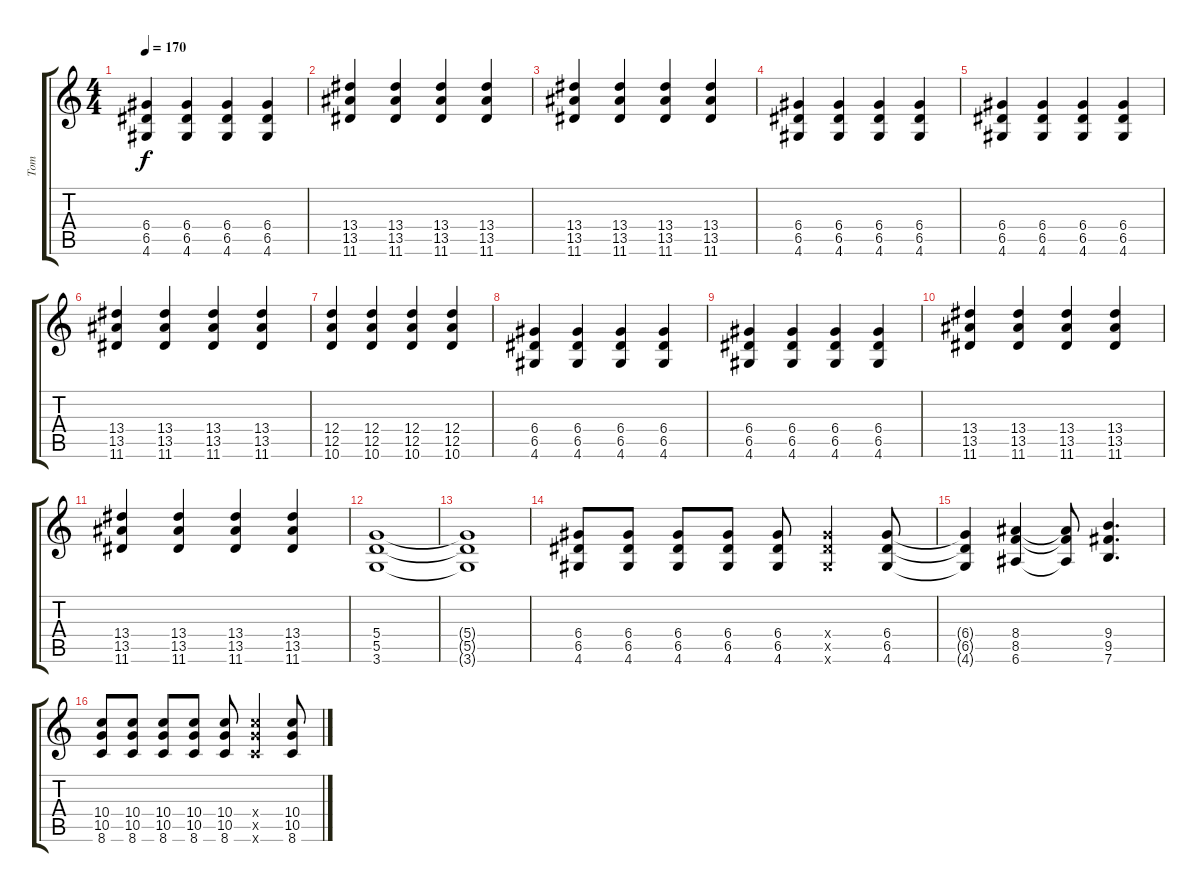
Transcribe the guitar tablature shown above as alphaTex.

\track ("Tom" "Tom") {instrument distortionguitar}
\staff {score tabs}
\tuning (E4 B3 G3 D3 A2 E2) {hide}
\ts (4 4)
\tempo 170
\clef g2
\ks c
(6.4 6.5 4.6).4{dy f} (6.4 6.5 4.6).4 (6.4 6.5 4.6).4 (6.4 6.5 4.6).4 |
(13.4 13.5 11.6).4 (13.4 13.5 11.6).4 (13.4 13.5 11.6).4 (13.4 13.5 11.6).4 |
(13.4 13.5 11.6).4 (13.4 13.5 11.6).4 (13.4 13.5 11.6).4 (13.4 13.5 11.6).4 |
(6.4 6.5 4.6).4 (6.4 6.5 4.6).4 (6.4 6.5 4.6).4 (6.4 6.5 4.6).4 |
(6.4 6.5 4.6).4 (6.4 6.5 4.6).4 (6.4 6.5 4.6).4 (6.4 6.5 4.6).4 |
(13.4 13.5 11.6).4 (13.4 13.5 11.6).4 (13.4 13.5 11.6).4 (13.4 13.5 11.6).4 |
(12.4 12.5 10.6).4 (12.4 12.5 10.6).4 (12.4 12.5 10.6).4 (12.4 12.5 10.6).4 |
(6.4 6.5 4.6).4 (6.4 6.5 4.6).4 (6.4 6.5 4.6).4 (6.4 6.5 4.6).4 |
(6.4 6.5 4.6).4 (6.4 6.5 4.6).4 (6.4 6.5 4.6).4 (6.4 6.5 4.6).4 |
(13.4 13.5 11.6).4 (13.4 13.5 11.6).4 (13.4 13.5 11.6).4 (13.4 13.5 11.6).4 |
(13.4 13.5 11.6).4 (13.4 13.5 11.6).4 (13.4 13.5 11.6).4 (13.4 13.5 11.6).4 |
(5.4 5.5 3.6).1 |
(5.4{t} 5.5{t} 3.6{t}).1 |
(6.4 6.5 4.6).8 (6.4 6.5 4.6).8 (6.4 6.5 4.6).8 (6.4 6.5 4.6).8 (6.4 6.5 4.6).8 (6.4{x} 6.5{x} 4.6{x}).4 (6.4 6.5 4.6).8 |
(6.4{t} 6.5{t} 4.6{t}).4 (8.4 8.5 6.6).4 (8.4{t} 8.5{t} 6.6{t}).8 (9.4 9.5 7.6).4{d} |
(10.4 10.5 8.6).8 (10.4 10.5 8.6).8 (10.4 10.5 8.6).8 (10.4 10.5 8.6).8 (10.4 10.5 8.6).8 (10.4{x} 10.5{x} 8.6{x}).4 (10.4 10.5 8.6).8
